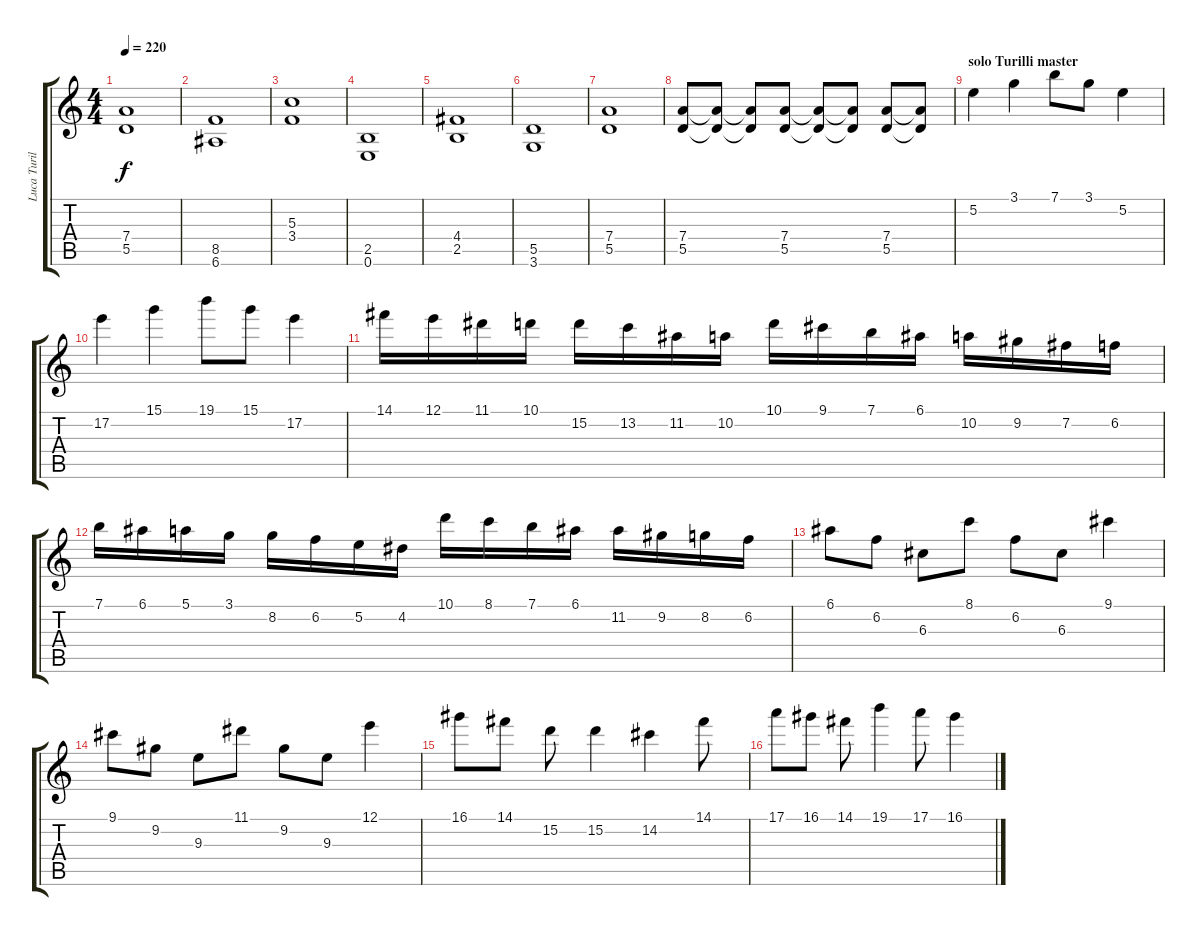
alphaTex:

\track ("Luca Turilli" "Luca Turil") {instrument overdrivenguitar}
\staff {score tabs}
\tuning (E4 B3 G3 D3 A2 E2) {hide}
\ts (4 4)
\tempo 220
\clef g2
\ks c
(7.4 5.5).1{dy f} |
(8.5 6.6).1 |
(5.3 3.4).1 |
(2.5 0.6).1 |
(4.4 2.5).1 |
(5.5 3.6).1 |
(7.4 5.5).1 |
(7.4 5.5).8 (7.4{t} 5.5{t}).8 (7.4{t} 5.5{t}).8 (7.4 5.5).8 (7.4{t} 5.5{t}).8 (7.4{t} 5.5{t}).8 (7.4 5.5).8 (7.4{t} 5.5{t}).8 |
\section ("" "solo Turilli master")
5.2.4 3.1.4 7.1.8 3.1.8 5.2.4 |
17.2.4 15.1.4 19.1.8 15.1.8 17.2.4 |
14.1.16 12.1.16 11.1.16 10.1.16 15.2.16 13.2.16 11.2.16 10.2.16 10.1.16 9.1.16 7.1.16 6.1.16 10.2.16 9.2.16 7.2.16 6.2.16 |
7.1.16 6.1.16 5.1.16 3.1.16 8.2.16 6.2.16 5.2.16 4.2.16 10.1.16 8.1.16 7.1.16 6.1.16 11.2.16 9.2.16 8.2.16 6.2.16 |
6.1.8 6.2.8 6.3.8 8.1.8 6.2.8 6.3.8 9.1.4 |
9.1.8 9.2.8 9.3.8 11.1.8 9.2.8 9.3.8 12.1.4 |
16.1.8 14.1.8 15.2.8 15.2.4 14.2.4 14.1.8 |
17.1.8 16.1.8 14.1.8 19.1.4 17.1.8 16.1.4
